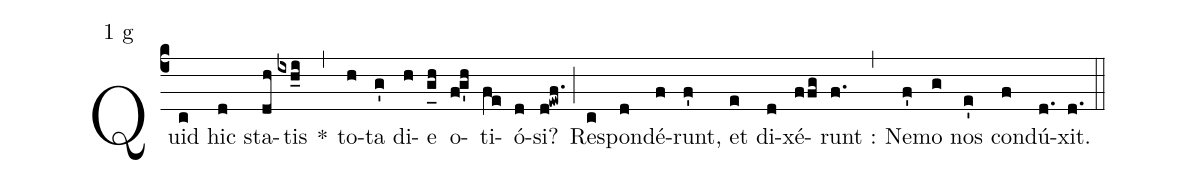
mode:1 g;
%%
(c4) Quid(c) hic(d) sta(dh)tis(ixh_i) *(,) to(h)ta(g') di(h)e(g_[uh:l]h) o(fg'h)ti(fe)ó(d)si?(d!ewf.) (;) Re(c)spon(d)dé(f)runt,(f') et(e) di(d)xé(ffg)runt :(f.) (,) Ne(f')mo(g) nos(e') con(f)dú(d.)xit.(d.) (::)
